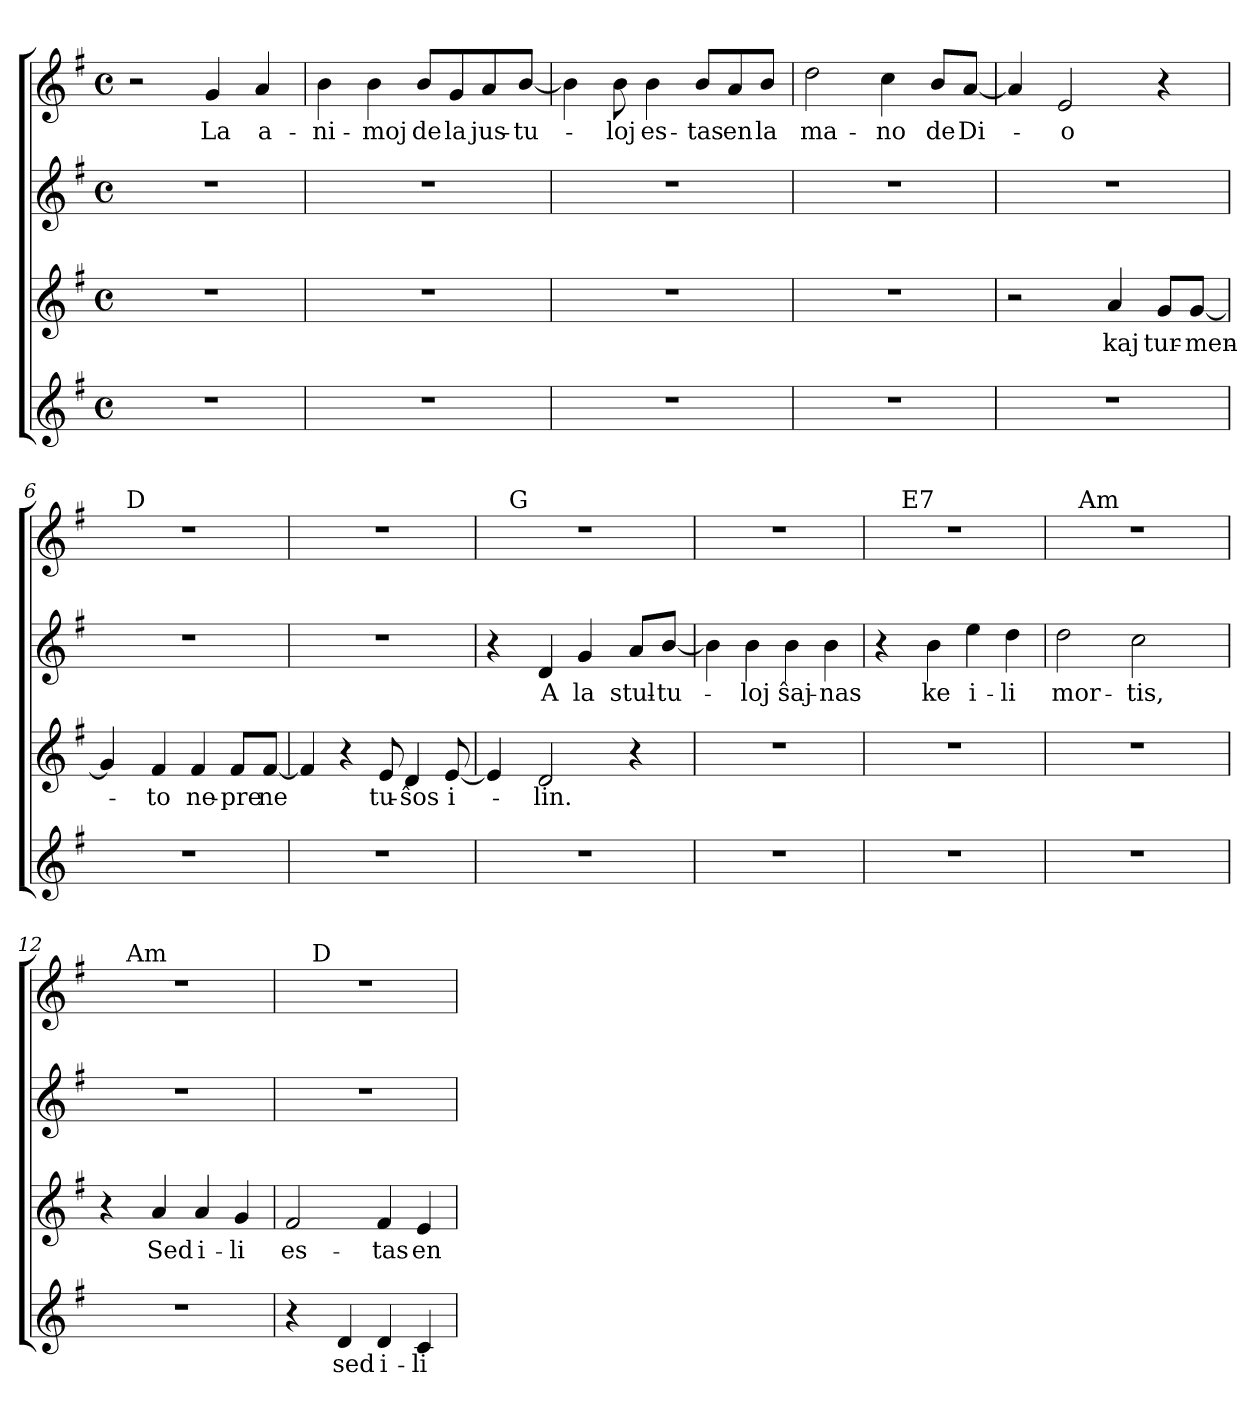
**kern	**text	**kern	**text	**kern	**text	**kern	**text
*part4	*part4	*part3	*part3	*part2	*part2	*part1	*part1
*staff4	*staff4	*staff3	*staff3	*staff2	*staff2	*staff1	*staff1
*clefG2	*	*clefG2	*	*clefG2	*	*clefG2	*
*k[f#]	*	*k[f#]	*	*k[f#]	*	*k[f#]	*
*G:	*	*G:	*	*G:	*	*G:	*
*M4/4	*	*M4/4	*	*M4/4	*	*M4/4	*
*met(c)	*	*met(c)	*	*met(c)	*	*met(c)	*
=1	=1	=1	=1	=1	=1	=1	=1
1r	.	1r	.	1r	.	2r	.
!	!	!	!	!	!	!	!LO:LY:b
.	.	.	.	.	.	4g/	La
!	!	!	!	!	!	!	!LO:LY:b
.	.	.	.	.	.	4a/	a-
=2	=2	=2	=2	=2	=2	=2	=2
!	!	!	!	!	!	!	!LO:LY:b
1r	.	1r	.	1r	.	4b\	-ni-
!	!	!	!	!	!	!	!LO:LY:b
.	.	.	.	.	.	4b\	-moj
!	!	!	!	!	!	!	!LO:LY:b
.	.	.	.	.	.	8b/L	de
!	!	!	!	!	!	!	!LO:LY:b
.	.	.	.	.	.	8g/	la
!	!	!	!	!	!	!	!LO:LY:b
.	.	.	.	.	.	8a/	jus-
!	!	!	!	!	!	!	!LO:LY:b
.	.	.	.	.	.	[>8b/J	-tu-
=3	=3	=3	=3	=3	=3	=3	=3
1r	.	1r	.	1r	.	4b\]	.
!	!	!	!	!	!	!	!LO:LY:b
.	.	.	.	.	.	8b\	-loj
!	!	!	!	!	!	!	!LO:LY:b
.	.	.	.	.	.	4b\	es-
!	!	!	!	!	!	!	!LO:LY:b
.	.	.	.	.	.	8b/L	-tas
!	!	!	!	!	!	!	!LO:LY:b
.	.	.	.	.	.	8a/	en
!	!	!	!	!	!	!	!LO:LY:b
.	.	.	.	.	.	8b/J	la
=4	=4	=4	=4	=4	=4	=4	=4
!	!	!	!	!	!	!	!LO:LY:b
1r	.	1r	.	1r	.	2dd\	ma-
!	!	!	!	!	!	!	!LO:LY:b
.	.	.	.	.	.	4cc\	-no
!	!	!	!	!	!	!	!LO:LY:b
.	.	.	.	.	.	8b/L	de
!	!	!	!	!	!	!	!LO:LY:b
.	.	.	.	.	.	[<8a/J	Di-
=5	=5	=5	=5	=5	=5	=5	=5
1r	.	2r	.	1r	.	4a/]	.
!	!	!	!	!	!	!	!LO:LY:b
.	.	.	.	.	.	2e/	-o
!	!	!	!LO:LY:b	!	!	!	!
.	.	4a/	kaj	.	.	.	.
!	!	!	!LO:LY:b	!	!	!	!
.	.	8g/L	tur-	.	.	4r	.
!	!	!	!LO:LY:b	!	!	!	!
.	.	[<8g/J	-men-	.	.	.	.
!!LO:LB:g=z
=6	=6	=6	=6	=6	=6	=6	=6
*	*	*	*	*	*	*^	*
1r	.	4g/]	.	1r	.	1r	8ryy	.
!	!	!	!	!	!	!	!LO:TX:a:t=D	!
.	.	.	.	.	.	.	2..ryy	.
!	!	!	!LO:LY:b	!	!	!	!	!
.	.	4f#/	-to	.	.	.	.	.
!	!	!	!LO:LY:b	!	!	!	!	!
.	.	4f#/	ne-	.	.	.	.	.
!	!	!	!LO:LY:b	!	!	!	!	!
.	.	8f#/L	-pre	.	.	.	.	.
!	!	!	!LO:LY:b	!	!	!	!	!
.	.	[<8f#/J	ne	.	.	.	.	.
*	*	*	*	*	*	*v	*v	*
=7	=7	=7	=7	=7	=7	=7	=7
1r	.	4f#/]	.	1r	.	1r	.
.	.	4r	.	.	.	.	.
!	!	!	!LO:LY:b	!	!	!	!
.	.	8e/	tu-	.	.	.	.
!	!	!	!LO:LY:b	!	!	!	!
.	.	4d/	-ŝos	.	.	.	.
!	!	!	!LO:LY:b	!	!	!	!
.	.	[<8e/	i-	.	.	.	.
=8	=8	=8	=8	=8	=8	=8	=8
*	*	*	*	*	*	*^	*
1r	.	4e/]	.	4r	.	1r	16.ryy	.
!	!	!	!	!	!	!	!LO:TX:a:t=G	!
.	.	.	.	.	.	.	2ryy	.
!	!	!	!LO:LY:b	!	!LO:LY:b	!	!	!
.	.	2d/	-lin.	4d/	A	.	.	.
!	!	!	!	!	!LO:LY:b	!	!	!
.	.	.	.	4g/	la	.	.	.
.	.	.	.	.	.	.	4ryy	.
!	!	!	!	!	!LO:LY:b	!	!	!
.	.	4r	.	8a/L	stul-	.	.	.
.	.	.	.	.	.	.	8ryy	.
!	!	!	!	!	!LO:LY:b	!	!	!
.	.	.	.	[>8b/J	-tu-	.	.	.
.	.	.	.	.	.	.	32ryy	.
*	*	*	*	*	*	*v	*v	*
=9	=9	=9	=9	=9	=9	=9	=9
1r	.	1r	.	4b\]	.	1r	.
!	!	!	!	!	!LO:LY:b	!	!
.	.	.	.	4b\	-loj	.	.
!	!	!	!	!	!LO:LY:b	!	!
.	.	.	.	4b\	ŝaj-	.	.
!	!	!	!	!	!LO:LY:b	!	!
.	.	.	.	4b\	-nas	.	.
=10	=10	=10	=10	=10	=10	=10	=10
*	*	*	*	*	*	*^	*
1r	.	1r	.	4r	.	1r	8ryy	.
!	!	!	!	!	!	!	!LO:TX:a:t=E7	!
.	.	.	.	.	.	.	2..ryy	.
!	!	!	!	!	!LO:LY:b	!	!	!
.	.	.	.	4b\	ke	.	.	.
!	!	!	!	!	!LO:LY:b	!	!	!
.	.	.	.	4ee\	i-	.	.	.
!	!	!	!	!	!LO:LY:b	!	!	!
.	.	.	.	4dd\	-li	.	.	.
=11	=11	=11	=11	=11	=11	=11	=11	=11
!	!	!	!	!	!LO:LY:b	!	!	!
1r	.	1r	.	2dd\	mor-	1r	16.ryy	.
!	!	!	!	!	!	!	!LO:TX:a:t=Am	!
.	.	.	.	.	.	.	2ryy	.
!	!	!	!	!	!LO:LY:b	!	!	!
.	.	.	.	2cc\	-tis,	.	.	.
.	.	.	.	.	.	.	4ryy	.
.	.	.	.	.	.	.	8ryy	.
.	.	.	.	.	.	.	32ryy	.
!!LO:LB:g=z	!!
=12	=12	=12	=12	=12	=12	=12	=12	=12
1r	.	4r	.	1r	.	1r	8ryy	.
!	!	!	!	!	!	!	!LO:TX:a:t=Am	!
.	.	.	.	.	.	.	2..ryy	.
!	!	!	!LO:LY:b	!	!	!	!	!
.	.	4a/	Sed	.	.	.	.	.
!	!	!	!LO:LY:b	!	!	!	!	!
.	.	4a/	i-	.	.	.	.	.
!	!	!	!LO:LY:b	!	!	!	!	!
.	.	4g/	-li	.	.	.	.	.
=13	=13	=13	=13	=13	=13	=13	=13	=13
!	!	!	!LO:LY:b	!	!	!	!	!
4r	.	2f#/	es-	1r	.	1r	8ryy	.
!	!	!	!	!	!	!	!LO:TX:a:t=D	!
.	.	.	.	.	.	.	2..ryy	.
!	!LO:LY:b	!	!	!	!	!	!	!
4d/	sed	.	.	.	.	.	.	.
!	!LO:LY:b	!	!LO:LY:b	!	!	!	!	!
4d/	i-	4f#/	-tas	.	.	.	.	.
!	!LO:LY:b	!	!LO:LY:b	!	!	!	!	!
4c/	-li	4e/	en	.	.	.	.	.
*	*	*	*	*	*	*v	*v	*
=	=	=	=	=	=	=	=
*-	*-	*-	*-	*-	*-	*-	*-
